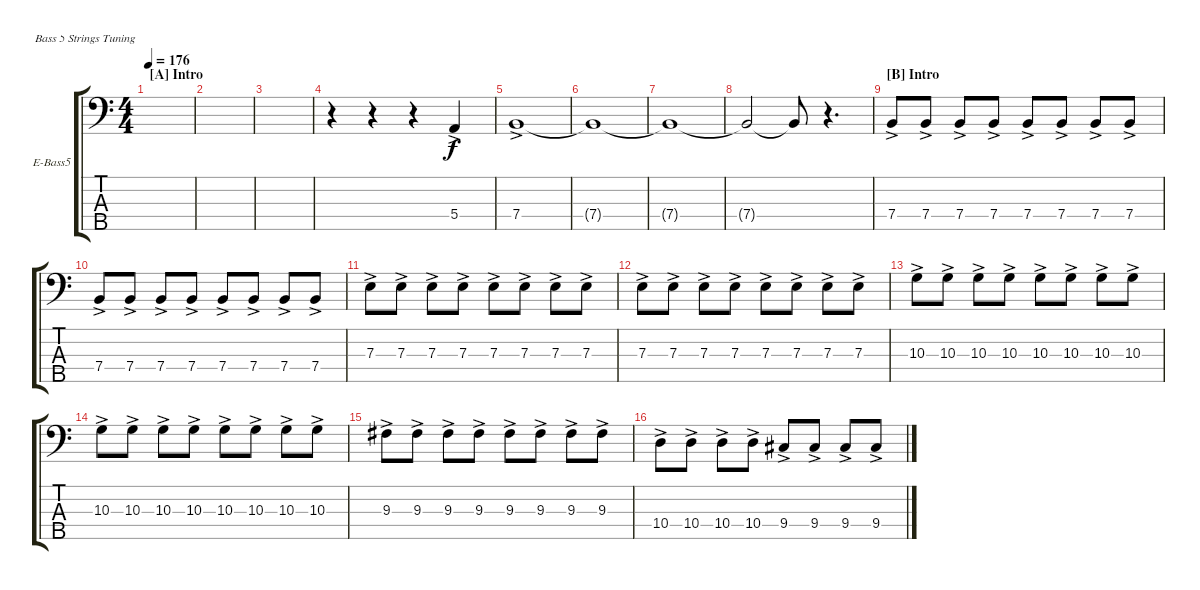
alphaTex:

\defaultSystemsLayout 4
\bracketExtendMode groupsimilarinstruments
\firstSystemTrackNameOrientation horizontal
\otherSystemsTrackNameOrientation horizontal
\track ("Вит" "E-Bass5") {instrument electricbassfinger}
\staff {score tabs}
\tuning (G2 D2 A1 E1 B0)
\ts (4 4)
\section ("A" "Intro")
\tempo 176
\clef f4
\scale
0.485477
\ks c
|
\scale
0.257261 |
\scale
0.257261 |
\scale
0.333333 r.4 r.4 r.4 5.4{ac}.4 |
\scale
0.333333 7.4{ac}.1 |
\scale
0.333333 7.4{t}.1 |
\scale
0.333333 7.4{t}.1 |
\scale
0.333333 7.4{t}.2 7.4{t}.8 r.4{d} |
\section ("B" "Intro")
\scale
0.333333 7.4{ac}.8 7.4{ac}.8 7.4{ac}.8 7.4{ac}.8 7.4{ac}.8 7.4{ac}.8 7.4{ac}.8 7.4{ac}.8 |
\scale
0.333333 7.4{ac}.8 7.4{ac}.8 7.4{ac}.8 7.4{ac}.8 7.4{ac}.8 7.4{ac}.8 7.4{ac}.8 7.4{ac}.8 |
\scale
0.333333 7.3{ac}.8 7.3{ac}.8 7.3{ac}.8 7.3{ac}.8 7.3{ac}.8 7.3{ac}.8 7.3{ac}.8 7.3{ac}.8 |
\scale
0.333333 7.3{ac}.8 7.3{ac}.8 7.3{ac}.8 7.3{ac}.8 7.3{ac}.8 7.3{ac}.8 7.3{ac}.8 7.3{ac}.8 |
\scale
0.333333 10.3{ac}.8 10.3{ac}.8 10.3{ac}.8 10.3{ac}.8 10.3{ac}.8 10.3{ac}.8 10.3{ac}.8 10.3{ac}.8 |
\scale
0.333333 10.3{ac}.8 10.3{ac}.8 10.3{ac}.8 10.3{ac}.8 10.3{ac}.8 10.3{ac}.8 10.3{ac}.8 10.3{ac}.8 |
\scale
0.333333 9.3{ac}.8 9.3{ac}.8 9.3{ac}.8 9.3{ac}.8 9.3{ac}.8 9.3{ac}.8 9.3{ac}.8 9.3{ac}.8 |
\scale
0.333333 10.4{ac}.8 10.4{ac}.8 10.4{ac}.8 10.4{ac}.8 9.4{ac}.8 9.4{ac}.8 9.4{ac}.8 9.4{ac}.8
